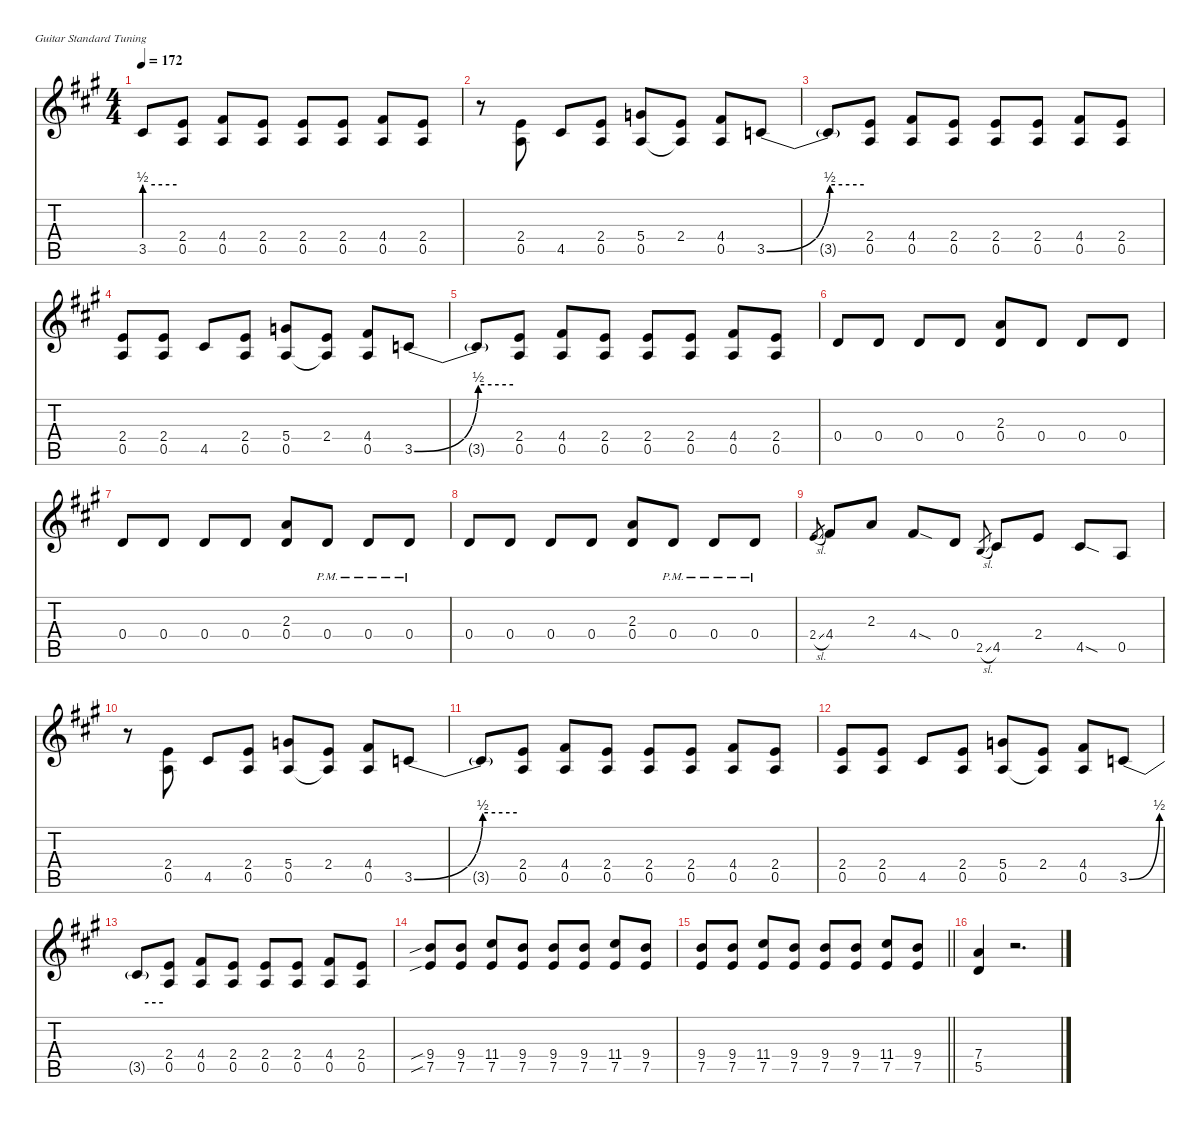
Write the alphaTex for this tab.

\defaultSystemsLayout 4
\hideDynamics
\bracketExtendMode nobrackets
\singleTrackTrackNamePolicy hidden
\multiTrackTrackNamePolicy hidden
\firstSystemTrackNameMode fullname
\firstSystemTrackNameOrientation horizontal
\otherSystemsTrackNameOrientation horizontal
\track ("Guitar 1" "dist.guit.") {instrument distortionguitar}
\staff {score tabs}
\tuning (E4 B3 G3 D3 A2 E2)
\ts (4 4)
\tempo 172
\clef g2
\ks a
3.5{be (hold 0 2 15 2) t}.8{dy f beam Up} (2.4{acc forcenatural} 0.5{acc forcenatural}).8{beam Up} (4.4{acc #} 0.5{acc forcenatural}).8{beam Up} (2.4{acc forcenatural} 0.5{acc forcenatural}).8{beam Up} (2.4{acc forcenatural} 0.5{acc forcenatural}).8{beam Up} (2.4{acc forcenatural} 0.5{acc forcenatural}).8{beam Up} (4.4{acc #} 0.5{acc forcenatural}).8{beam Up} (2.4{acc forcenatural} 0.5{acc forcenatural}).8{beam Up} |
r.8{beam Down} (2.4{acc forcenatural} 0.5{acc forcenatural}).8{beam Up} 4.5{acc #}.8{beam Up} (2.4{acc forcenatural} 0.5{acc forcenatural}).8{beam Up} (5.4{acc forcenatural} 0.5{acc forcenatural}).8{beam Up} (2.4{acc forcenatural} 0.5{t acc forcenatural}).8{beam Up} (4.4{acc #} 0.5{acc forcenatural}).8{beam Up} 3.5{be (bend 0 0 60 2) acc forcenatural}.8{beam Up} |
3.5{be (hold 0 2 1.9999997999999999 2) t}.8{beam Up} (2.4{acc forcenatural} 0.5{acc forcenatural}).8{beam Up} (4.4{acc #} 0.5{acc forcenatural}).8{beam Up} (2.4{acc forcenatural} 0.5{acc forcenatural}).8{beam Up} (2.4{acc forcenatural} 0.5{acc forcenatural}).8{beam Up} (2.4{acc forcenatural} 0.5{acc forcenatural}).8{beam Up} (4.4{acc #} 0.5{acc forcenatural}).8{beam Up} (2.4{acc forcenatural} 0.5{acc forcenatural}).8{beam Up} |
(2.4{acc forcenatural} 0.5{acc forcenatural}).8{beam Up} (2.4{acc forcenatural} 0.5{acc forcenatural}).8{beam Up} 4.5{acc #}.8{beam Up} (2.4{acc forcenatural} 0.5{acc forcenatural}).8{beam Up} (5.4{acc forcenatural} 0.5{acc forcenatural}).8{beam Up} (2.4{acc forcenatural} 0.5{t acc forcenatural}).8{beam Up} (4.4{acc #} 0.5{acc forcenatural}).8{beam Up} 3.5{be (bend 0 0 60 2) acc forcenatural}.8{beam Up} |
3.5{be (hold 0 2 15 2) t}.8{beam Up} (2.4{acc forcenatural} 0.5{acc forcenatural}).8{beam Up} (4.4{acc #} 0.5{acc forcenatural}).8{beam Up} (2.4{acc forcenatural} 0.5{acc forcenatural}).8{beam Up} (2.4{acc forcenatural} 0.5{acc forcenatural}).8{beam Up} (2.4{acc forcenatural} 0.5{acc forcenatural}).8{beam Up} (4.4{acc #} 0.5{acc forcenatural}).8{beam Up} (2.4{acc forcenatural} 0.5{acc forcenatural}).8{beam Up} |
0.4{acc forcenatural}.8{beam Up} 0.4{acc forcenatural}.8{beam Up} 0.4{acc forcenatural}.8{beam Up} 0.4{acc forcenatural}.8{beam Up} (2.3{acc forcenatural} 0.4{acc forcenatural}).8{beam Up} 0.4{acc forcenatural}.8{beam Up} 0.4{acc forcenatural}.8{beam Up} 0.4{acc forcenatural}.8{beam Up} |
0.4{acc forcenatural}.8{beam Up} 0.4{acc forcenatural}.8{beam Up} 0.4{acc forcenatural}.8{beam Up} 0.4{acc forcenatural}.8{beam Up} (2.3{acc forcenatural} 0.4{acc forcenatural}).8{beam Up} 0.4{pm acc forcenatural}.8{beam Up} 0.4{pm acc forcenatural}.8{beam Up} 0.4{pm acc forcenatural}.8{beam Up} |
0.4{acc forcenatural}.8{beam Up} 0.4{acc forcenatural}.8{beam Up} 0.4{acc forcenatural}.8{beam Up} 0.4{acc forcenatural}.8{beam Up} (2.3{acc forcenatural} 0.4{acc forcenatural}).8{beam Up} 0.4{pm acc forcenatural}.8{beam Up} 0.4{pm acc forcenatural}.8{beam Up} 0.4{pm acc forcenatural}.8{beam Up} |
2.4{sl acc forcenatural}.8{gr dy mf beam Up} 4.4{acc #}.8{dy f beam Up} 2.3{acc forcenatural}.8{beam Up} 4.4{sod acc #}.8{beam Up} 0.4{acc forcenatural}.8{beam Up} 2.5{sl acc forcenatural}.8{gr dy mf beam Up} 4.5{acc #}.8{dy f beam Up} 2.4{acc forcenatural}.8{beam Up} 4.5{sod acc #}.8{beam Up} 0.5{acc forcenatural}.8{beam Up} |
r.8{beam Down} (2.4{acc forcenatural} 0.5{acc forcenatural}).8{beam Up} 4.5{acc #}.8{beam Up} (2.4{acc forcenatural} 0.5{acc forcenatural}).8{beam Up} (5.4{acc forcenatural} 0.5{acc forcenatural}).8{beam Up} (2.4{acc forcenatural} 0.5{t acc forcenatural}).8{beam Up} (4.4{acc #} 0.5{acc forcenatural}).8{beam Up} 3.5{be (bend 0 0 60 2) acc forcenatural}.8{beam Up} |
3.5{be (hold 0 2 1.9999997999999999 2) t}.8{beam Up} (2.4{acc forcenatural} 0.5{acc forcenatural}).8{beam Up} (4.4{acc #} 0.5{acc forcenatural}).8{beam Up} (2.4{acc forcenatural} 0.5{acc forcenatural}).8{beam Up} (2.4{acc forcenatural} 0.5{acc forcenatural}).8{beam Up} (2.4{acc forcenatural} 0.5{acc forcenatural}).8{beam Up} (4.4{acc #} 0.5{acc forcenatural}).8{beam Up} (2.4{acc forcenatural} 0.5{acc forcenatural}).8{beam Up} |
(2.4{acc forcenatural} 0.5{acc forcenatural}).8{beam Up} (2.4{acc forcenatural} 0.5{acc forcenatural}).8{beam Up} 4.5{acc #}.8{beam Up} (2.4{acc forcenatural} 0.5{acc forcenatural}).8{beam Up} (5.4{acc forcenatural} 0.5{acc forcenatural}).8{beam Up} (2.4{acc forcenatural} 0.5{t acc forcenatural}).8{beam Up} (4.4{acc #} 0.5{acc forcenatural}).8{beam Up} 3.5{be (bend 0 0 60 2) acc forcenatural}.8{beam Up} |
3.5{be (hold 0 2 15 2) t}.8{beam Up} (2.4{acc forcenatural} 0.5{acc forcenatural}).8{beam Up} (4.4{acc #} 0.5{acc forcenatural}).8{beam Up} (2.4{acc forcenatural} 0.5{acc forcenatural}).8{beam Up} (2.4{acc forcenatural} 0.5{acc forcenatural}).8{beam Up} (2.4{acc forcenatural} 0.5{acc forcenatural}).8{beam Up} (4.4{acc #} 0.5{acc forcenatural}).8{beam Up} (2.4{acc forcenatural} 0.5{acc forcenatural}).8{beam Up} |
(9.4{sib acc forcenatural} 7.5{sib acc forcenatural}).8{beam Up} (9.4{acc forcenatural} 7.5{acc forcenatural}).8{beam Up} (11.4{acc #} 7.5{acc forcenatural}).8{beam Up} (9.4{acc forcenatural} 7.5{acc forcenatural}).8{beam Up} (9.4{acc forcenatural} 7.5{acc forcenatural}).8{beam Up} (9.4{acc forcenatural} 7.5{acc forcenatural}).8{beam Up} (11.4{acc #} 7.5{acc forcenatural}).8{beam Up} (9.4{acc forcenatural} 7.5{acc forcenatural}).8{beam Up} |
\barLineRight lightlight
(9.4{acc forcenatural} 7.5{acc forcenatural}).8{beam Up} (9.4{acc forcenatural} 7.5{acc forcenatural}).8{beam Up} (11.4{acc #} 7.5{acc forcenatural}).8{beam Up} (9.4{acc forcenatural} 7.5{acc forcenatural}).8{beam Up} (9.4{acc forcenatural} 7.5{acc forcenatural}).8{beam Up} (9.4{acc forcenatural} 7.5{acc forcenatural}).8{beam Up} (11.4{acc #} 7.5{acc forcenatural}).8{beam Up} (9.4{acc forcenatural} 7.5{acc forcenatural}).8{beam Up} |
(7.4{acc forcenatural} 5.5{acc forcenatural}).4{beam Up} r.2{d beam Up}
